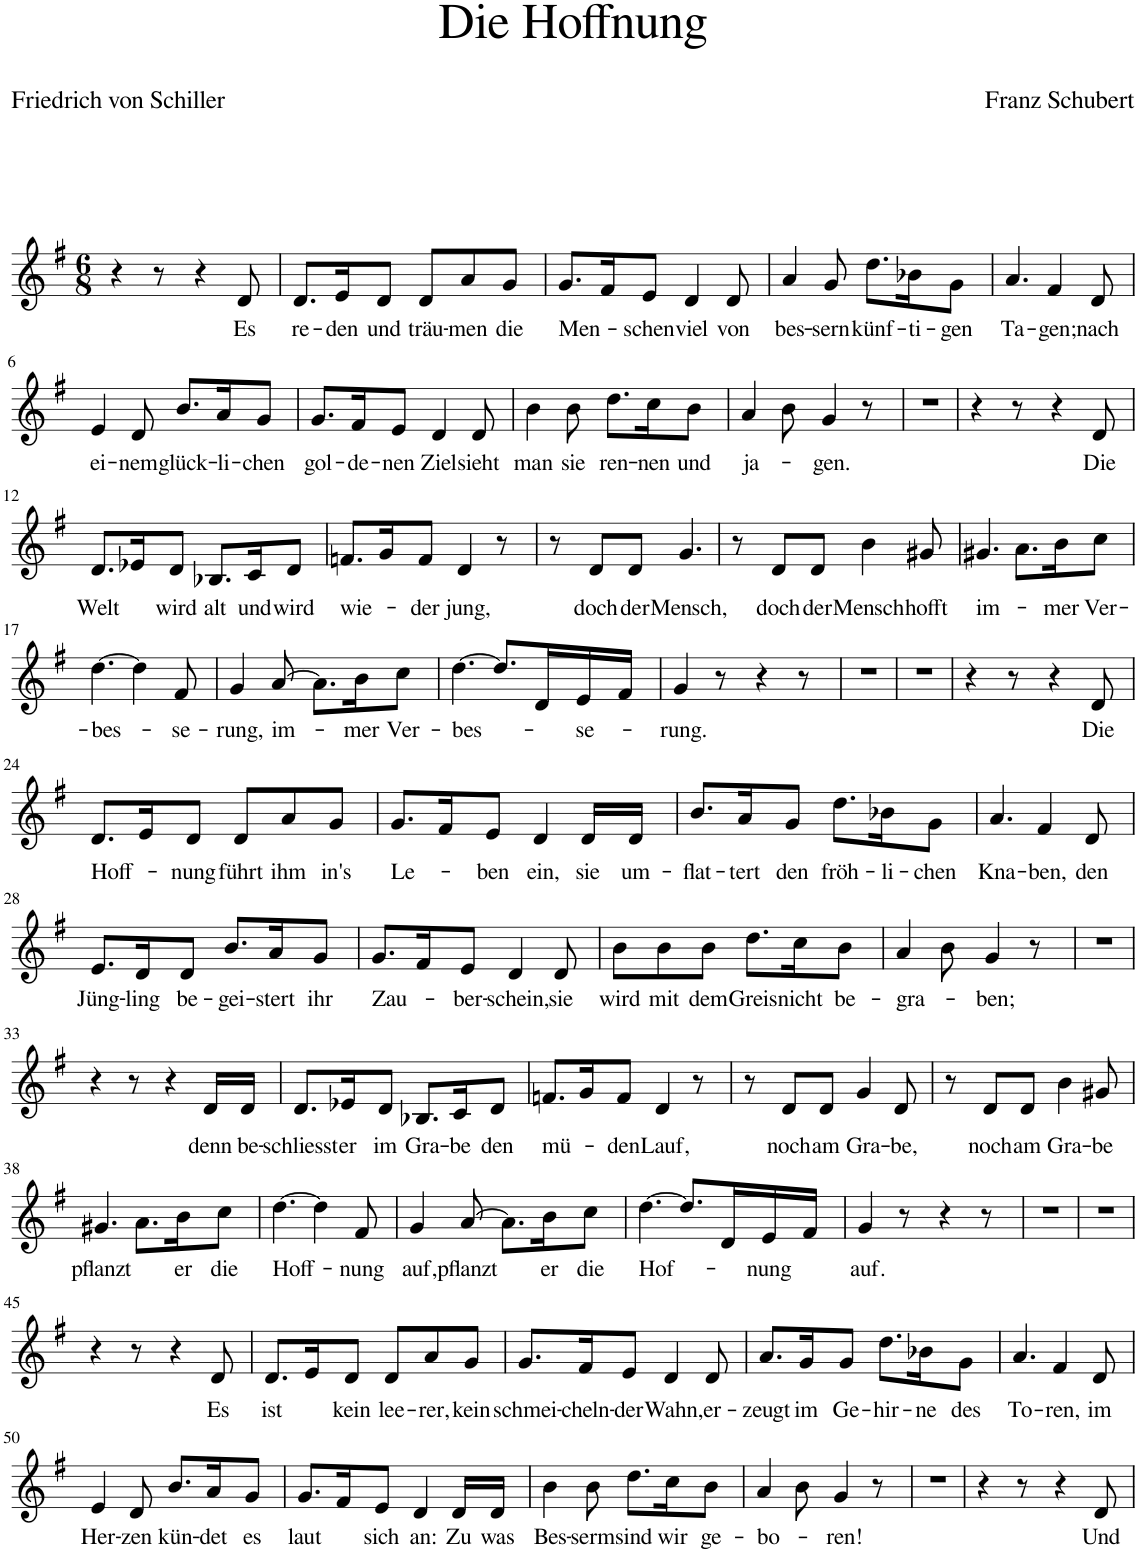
**kern	**text
*part1	*part1
*staff1	*staff1
*I"Piano	*
*I'Pno	*
*clefG2	*
*k[f#]	*
*M6/8	*
=1	=1
4r	.
8r	.
4r	.
!	!LO:LY:b
8d/	Es
=2	=2
!	!LO:LY:b
8.d/L	re-
!	!LO:LY:b
16e/K	-den
!	!LO:LY:b
8d/J	und
!	!LO:LY:b
8d/L	träu-
!	!LO:LY:b
8a/	-men
!	!LO:LY:b
8g/J	die
=3	=3
!	!LO:LY:b
8.g/L	Men-
16f#/K	.
!	!LO:LY:b
8e/J	-schen
!	!LO:LY:b
4d/	viel
!	!LO:LY:b
8d/	von
=4	=4
!	!LO:LY:b
4a/	bes-
!	!LO:LY:b
8g/	-sern
!	!LO:LY:b
8.dd\L	künf-
!	!LO:LY:b
16b-X\K	-ti-
!	!LO:LY:b
8g\J	-gen
=5	=5
!	!LO:LY:b
4.a/	Ta-
!	!LO:LY:b
4f#/	-gen;
!	!LO:LY:b
8d/	nach
!!LO:LB:g=z
=6	=6
!	!LO:LY:b
4e/	ei-
!	!LO:LY:b
8d/	-nem
!	!LO:LY:b
8.b/L	glück-
!	!LO:LY:b
16a/K	-li-
!	!LO:LY:b
8g/J	-chen
=7	=7
!	!LO:LY:b
8.g/L	gol-
!	!LO:LY:b
16f#/K	-de-
!	!LO:LY:b
8e/J	-nen
!	!LO:LY:b
4d/	Ziel
!	!LO:LY:b
8d/	sieht
=8	=8
!	!LO:LY:b
4b\	man
!	!LO:LY:b
8b\	sie
!	!LO:LY:b
8.dd\L	ren-
!	!LO:LY:b
16cc\K	-nen
!	!LO:LY:b
8b\J	und
=9	=9
!	!LO:LY:b
4a/	ja-
8b\	.
!	!LO:LY:b
4g/	-gen.
8r	.
=10	=10
2.r	.
=11	=11
4r	.
8r	.
4r	.
!	!LO:LY:b
8d/	Die
!!LO:LB:g=z
=12	=12
!	!LO:LY:b
8.d/L	Welt
16e-X/K	.
!	!LO:LY:b
8d/J	wird
!	!LO:LY:b
8.B-X/L	alt
!	!LO:LY:b
16c/K	und
!	!LO:LY:b
8d/J	wird
=13	=13
!	!LO:LY:b
8.fn/L	wie-
16g/K	.
!	!LO:LY:b
8f/J	-der
!	!LO:LY:b
4d/	jung,
8r	.
=14	=14
8r	.
!	!LO:LY:b
8d/L	doch
!	!LO:LY:b
8d/J	der
!	!LO:LY:b
4.g/	Mensch,
=15	=15
8r	.
!	!LO:LY:b
8d/L	doch
!	!LO:LY:b
8d/J	der
!	!LO:LY:b
4b\	Mensch
!	!LO:LY:b
8g#X/	hofft
=16	=16
!	!LO:LY:b
4.g#X/	im-
8.a\L	.
!	!LO:LY:b
16b\K	-mer
!	!LO:LY:b
8cc\J	Ver-
!!LO:LB:g=z
=17	=17
!	!LO:LY:b
[4.dd\	-bes-
4dd\]	.
!	!LO:LY:b
8f#/	-se-
=18	=18
!	!LO:LY:b
4g/	-rung,
!	!LO:LY:b
[8a/	im-
8.a\L]	.
!	!LO:LY:b
16b\K	-mer
!	!LO:LY:b
8cc\J	Ver-
=19	=19
!	!LO:LY:b
[4.dd\	-bes-
8.dd/L]	.
16d/L	.
!	!LO:LY:b
16e/	-se-
16f#/JJ	.
=20	=20
!	!LO:LY:b
4g/	-rung.
8r	.
4r	.
8r	.
=21	=21
2.r	.
=22	=22
2.r	.
=23	=23
4r	.
8r	.
4r	.
!	!LO:LY:b
8d/	Die
!!LO:LB:g=z
=24	=24
!	!LO:LY:b
8.d/L	Hoff-
16e/K	.
!	!LO:LY:b
8d/J	-nung
!	!LO:LY:b
8d/L	führt
!	!LO:LY:b
8a/	ihm
!	!LO:LY:b
8g/J	in's
=25	=25
!	!LO:LY:b
8.g/L	Le-
16f#/K	.
!	!LO:LY:b
8e/J	-ben
!	!LO:LY:b
4d/	ein,
!	!LO:LY:b
16d/LL	sie
!	!LO:LY:b
16d/JJ	um-
=26	=26
!	!LO:LY:b
8.b/L	-flat-
!	!LO:LY:b
16a/K	-tert
!	!LO:LY:b
8g/J	den
!	!LO:LY:b
8.dd\L	fröh-
!	!LO:LY:b
16b-X\K	-li-
!	!LO:LY:b
8g\J	-chen
=27	=27
!	!LO:LY:b
4.a/	Kna-
!	!LO:LY:b
4f#/	-ben,
!	!LO:LY:b
8d/	den
!!LO:LB:g=z
=28	=28
!	!LO:LY:b
8.e/L	Jüng-
!	!LO:LY:b
16d/K	-ling
!	!LO:LY:b
8d/J	be-
!	!LO:LY:b
8.b/L	-gei-
!	!LO:LY:b
16a/K	-stert
!	!LO:LY:b
8g/J	ihr
=29	=29
!	!LO:LY:b
8.g/L	Zau-
16f#/K	.
!	!LO:LY:b
8e/J	-ber-
!	!LO:LY:b
4d/	-schein,
!	!LO:LY:b
8d/	sie
=30	=30
!	!LO:LY:b
8b\L	wird
!	!LO:LY:b
8b\	mit
!	!LO:LY:b
8b\J	dem
!	!LO:LY:b
8.dd\L	Greis
!	!LO:LY:b
16cc\K	nicht
!	!LO:LY:b
8b\J	be-
=31	=31
!	!LO:LY:b
4a/	-gra-
8b\	.
!	!LO:LY:b
4g/	-ben;
8r	.
=32	=32
2.r	.
!!LO:LB:g=z
=33	=33
4r	.
8r	.
4r	.
!	!LO:LY:b
16d/LL	denn
!	!LO:LY:b
16d/JJ	be-
=34	=34
!	!LO:LY:b
8.d/L	-schliesst
!	!LO:LY:b
16e-X/K	er
!	!LO:LY:b
8d/J	im
!	!LO:LY:b
8.B-X/L	Gra-
!	!LO:LY:b
16c/K	-be
!	!LO:LY:b
8d/J	den
=35	=35
!	!LO:LY:b
8.fn/L	mü-
16g/K	.
!	!LO:LY:b
8f/J	-den
!	!LO:LY:b
4d/	Lauf,
8r	.
=36	=36
8r	.
!	!LO:LY:b
8d/L	noch
!	!LO:LY:b
8d/J	am
!	!LO:LY:b
4g/	Gra-
!	!LO:LY:b
8d/	-be,
=37	=37
8r	.
!	!LO:LY:b
8d/L	noch
!	!LO:LY:b
8d/J	am
!	!LO:LY:b
4b\	Gra-
!	!LO:LY:b
8g#X/	-be
!!LO:LB:g=z
=38	=38
!	!LO:LY:b
4.g#X/	pflanzt
8.a\L	.
!	!LO:LY:b
16b\K	er
!	!LO:LY:b
8cc\J	die
=39	=39
!	!LO:LY:b
[4.dd\	Hoff-
4dd\]	.
!	!LO:LY:b
8f#/	-nung
=40	=40
!	!LO:LY:b
4g/	auf,
!	!LO:LY:b
[8a/	pflanzt
8.a\L]	.
!	!LO:LY:b
16b\K	er
!	!LO:LY:b
8cc\J	die
=41	=41
!	!LO:LY:b
[4.dd\	Hof-
8.dd/L]	.
16d/L	.
!	!LO:LY:b
16e/	-nung
16f#/JJ	.
=42	=42
!	!LO:LY:b
4g/	auf.
8r	.
4r	.
8r	.
=43	=43
2.r	.
=44	=44
2.r	.
!!LO:LB:g=z
=45	=45
4r	.
8r	.
4r	.
!	!LO:LY:b
8d/	Es
=46	=46
!	!LO:LY:b
8.d/L	ist
16e/K	.
!	!LO:LY:b
8d/J	kein
!	!LO:LY:b
8d/L	lee-
!	!LO:LY:b
8a/	-rer,
!	!LO:LY:b
8g/J	kein
=47	=47
!	!LO:LY:b
8.g/L	schmei-
!	!LO:LY:b
16f#/K	-cheln-
!	!LO:LY:b
8e/J	-der
!	!LO:LY:b
4d/	Wahn,
!	!LO:LY:b
8d/	er-
=48	=48
!	!LO:LY:b
8.a/L	-zeugt
!	!LO:LY:b
16g/K	im
!	!LO:LY:b
8g/J	Ge-
!	!LO:LY:b
8.dd\L	-hir-
!	!LO:LY:b
16b-X\K	-ne
!	!LO:LY:b
8g\J	des
=49	=49
!	!LO:LY:b
4.a/	To-
!	!LO:LY:b
4f#/	-ren,
!	!LO:LY:b
8d/	im
!!LO:LB:g=z
=50	=50
!	!LO:LY:b
4e/	Her-
!	!LO:LY:b
8d/	-zen
!	!LO:LY:b
8.b/L	kün-
!	!LO:LY:b
16a/K	-det
!	!LO:LY:b
8g/J	es
=51	=51
!	!LO:LY:b
8.g/L	laut
16f#/K	.
!	!LO:LY:b
8e/J	sich
!	!LO:LY:b
4d/	an:
!	!LO:LY:b
16d/LL	Zu
!	!LO:LY:b
16d/JJ	was
=52	=52
!	!LO:LY:b
4b\	Bes-
!	!LO:LY:b
8b\	-serm
!	!LO:LY:b
8.dd\L	sind
!	!LO:LY:b
16cc\K	wir
!	!LO:LY:b
8b\J	ge-
=53	=53
!	!LO:LY:b
4a/	-bo-
8b\	.
!	!LO:LY:b
4g/	-ren!
8r	.
=54	=54
2.r	.
=55	=55
4r	.
8r	.
4r	.
!	!LO:LY:b
8d/	Und
=	=
*-	*-
